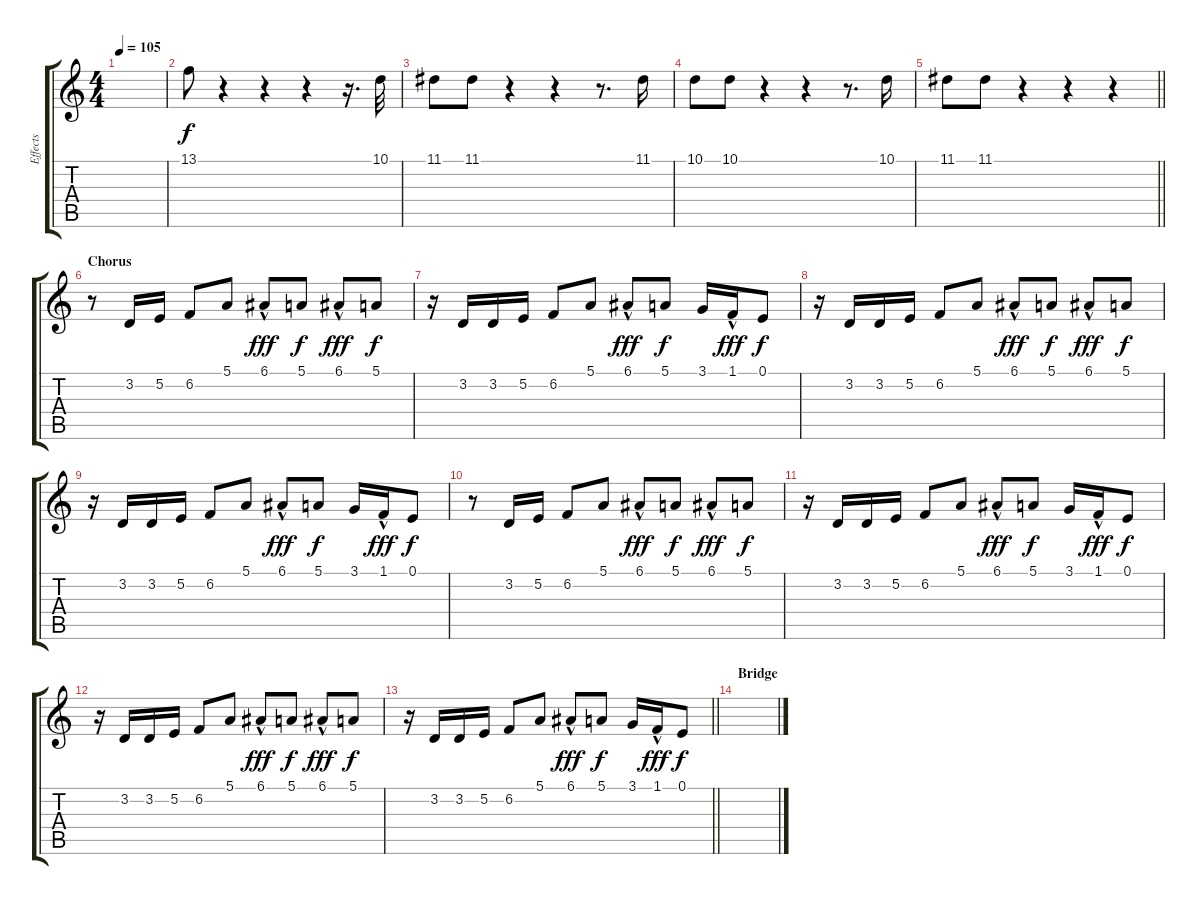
\track ("Effects" "Effects") {instrument stringensemble1}
\staff {score tabs}
\tuning (E4 B3 G3 D3 A2 D2) {hide}
\ts (4 4)
\tempo 105
\clef g2
\ks c
|
13.1.8 r.4 r.4 r.4 r.16{d} 10.1.32 |
11.1.8 11.1.8 r.4 r.4 r.8{d} 11.1.16 |
10.1.8 10.1.8 r.4 r.4 r.8{d} 10.1.16 |
\barLineRight lightlight
11.1.8 11.1.8 r.4 r.4 r.4 |
\section ("" "Chorus")
r.8 3.2.16 5.2.16 6.2.8 5.1.8 6.1{hac}.8{dy fff} 5.1.8{dy f} 6.1{hac}.8{dy fff} 5.1.8{dy f} |
r.16 3.2.16 3.2.16 5.2.16 6.2.8 5.1.8 6.1{hac}.8{dy fff} 5.1.8{dy f} 3.1.16 1.1{hac}.16{dy fff} 0.1.8{dy f} |
r.16 3.2.16 3.2.16 5.2.16 6.2.8 5.1.8 6.1{hac}.8{dy fff} 5.1.8{dy f} 6.1{hac}.8{dy fff} 5.1.8{dy f} |
r.16 3.2.16 3.2.16 5.2.16 6.2.8 5.1.8 6.1{hac}.8{dy fff} 5.1.8{dy f} 3.1.16 1.1{hac}.16{dy fff} 0.1.8{dy f} |
r.8 3.2.16 5.2.16 6.2.8 5.1.8 6.1{hac}.8{dy fff} 5.1.8{dy f} 6.1{hac}.8{dy fff} 5.1.8{dy f} |
r.16 3.2.16 3.2.16 5.2.16 6.2.8 5.1.8 6.1{hac}.8{dy fff} 5.1.8{dy f} 3.1.16 1.1{hac}.16{dy fff} 0.1.8{dy f} |
r.16 3.2.16 3.2.16 5.2.16 6.2.8 5.1.8 6.1{hac}.8{dy fff} 5.1.8{dy f} 6.1{hac}.8{dy fff} 5.1.8{dy f} |
\barLineRight lightlight
r.16 3.2.16 3.2.16 5.2.16 6.2.8 5.1.8 6.1{hac}.8{dy fff} 5.1.8{dy f} 3.1.16 1.1{hac}.16{dy fff} 0.1.8{dy f} |
\section ("" "Bridge")
